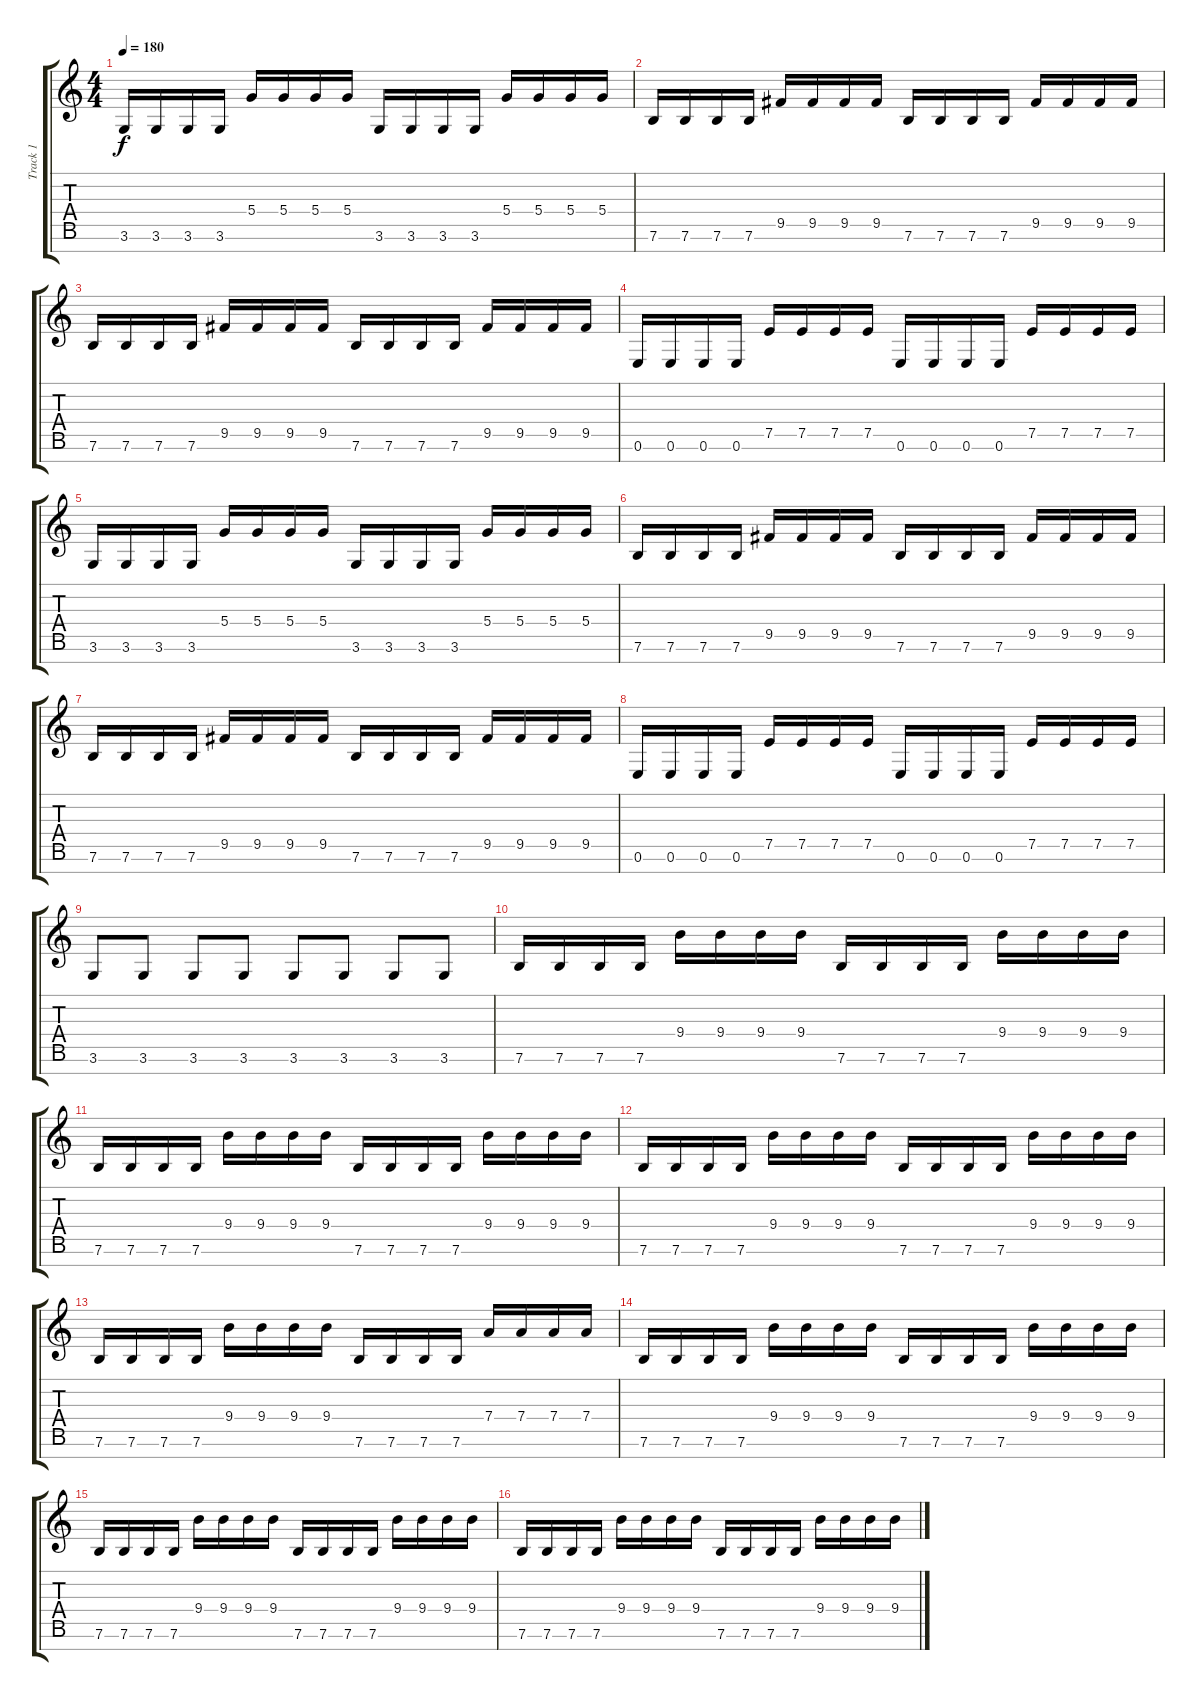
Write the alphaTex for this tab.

\track ("Track 1" "Track 1") {instrument distortionguitar}
\staff {score tabs}
\tuning (E4 B3 G3 D3 A2 E2 B1) {hide}
\ts (4 4)
\tempo 180
\clef g2
\ks c
3.6.16{dy f} 3.6.16 3.6.16 3.6.16 5.4.16 5.4.16 5.4.16 5.4.16 3.6.16 3.6.16 3.6.16 3.6.16 5.4.16 5.4.16 5.4.16 5.4.16 |
7.6.16 7.6.16 7.6.16 7.6.16 9.5.16 9.5.16 9.5.16 9.5.16 7.6.16 7.6.16 7.6.16 7.6.16 9.5.16 9.5.16 9.5.16 9.5.16 |
7.6.16 7.6.16 7.6.16 7.6.16 9.5.16 9.5.16 9.5.16 9.5.16 7.6.16 7.6.16 7.6.16 7.6.16 9.5.16 9.5.16 9.5.16 9.5.16 |
0.6.16 0.6.16 0.6.16 0.6.16 7.5.16 7.5.16 7.5.16 7.5.16 0.6.16 0.6.16 0.6.16 0.6.16 7.5.16 7.5.16 7.5.16 7.5.16 |
3.6.16 3.6.16 3.6.16 3.6.16 5.4.16 5.4.16 5.4.16 5.4.16 3.6.16 3.6.16 3.6.16 3.6.16 5.4.16 5.4.16 5.4.16 5.4.16 |
7.6.16 7.6.16 7.6.16 7.6.16 9.5.16 9.5.16 9.5.16 9.5.16 7.6.16 7.6.16 7.6.16 7.6.16 9.5.16 9.5.16 9.5.16 9.5.16 |
7.6.16 7.6.16 7.6.16 7.6.16 9.5.16 9.5.16 9.5.16 9.5.16 7.6.16 7.6.16 7.6.16 7.6.16 9.5.16 9.5.16 9.5.16 9.5.16 |
0.6.16 0.6.16 0.6.16 0.6.16 7.5.16 7.5.16 7.5.16 7.5.16 0.6.16 0.6.16 0.6.16 0.6.16 7.5.16 7.5.16 7.5.16 7.5.16 |
3.6.8 3.6.8 3.6.8 3.6.8 3.6.8 3.6.8 3.6.8 3.6.8 |
7.6.16 7.6.16 7.6.16 7.6.16 9.4.16 9.4.16 9.4.16 9.4.16 7.6.16 7.6.16 7.6.16 7.6.16 9.4.16 9.4.16 9.4.16 9.4.16 |
7.6.16 7.6.16 7.6.16 7.6.16 9.4.16 9.4.16 9.4.16 9.4.16 7.6.16 7.6.16 7.6.16 7.6.16 9.4.16 9.4.16 9.4.16 9.4.16 |
7.6.16 7.6.16 7.6.16 7.6.16 9.4.16 9.4.16 9.4.16 9.4.16 7.6.16 7.6.16 7.6.16 7.6.16 9.4.16 9.4.16 9.4.16 9.4.16 |
7.6.16 7.6.16 7.6.16 7.6.16 9.4.16 9.4.16 9.4.16 9.4.16 7.6.16 7.6.16 7.6.16 7.6.16 7.4.16 7.4.16 7.4.16 7.4.16 |
7.6.16 7.6.16 7.6.16 7.6.16 9.4.16 9.4.16 9.4.16 9.4.16 7.6.16 7.6.16 7.6.16 7.6.16 9.4.16 9.4.16 9.4.16 9.4.16 |
7.6.16 7.6.16 7.6.16 7.6.16 9.4.16 9.4.16 9.4.16 9.4.16 7.6.16 7.6.16 7.6.16 7.6.16 9.4.16 9.4.16 9.4.16 9.4.16 |
7.6.16 7.6.16 7.6.16 7.6.16 9.4.16 9.4.16 9.4.16 9.4.16 7.6.16 7.6.16 7.6.16 7.6.16 9.4.16 9.4.16 9.4.16 9.4.16
